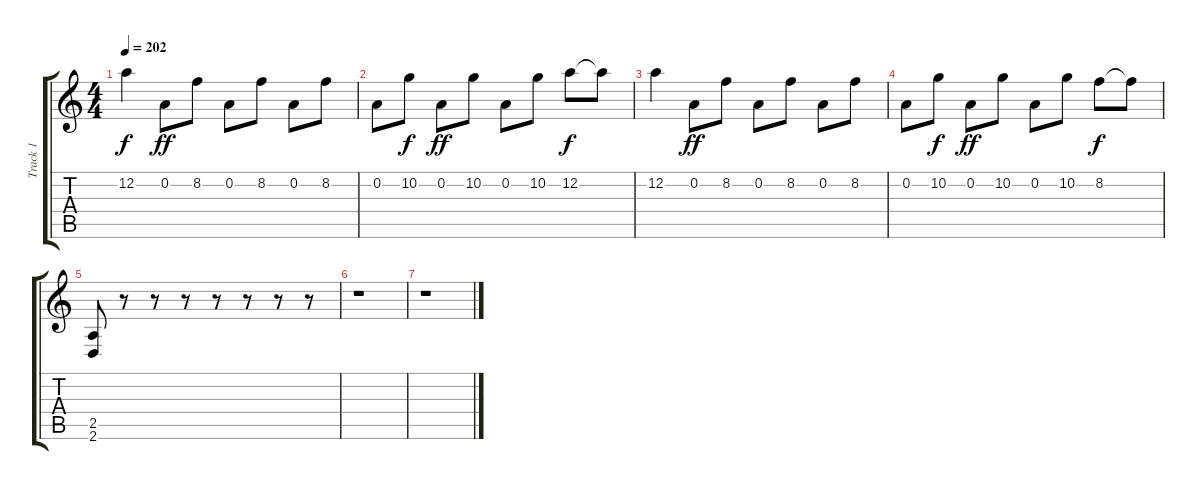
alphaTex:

\track ("Track 1" "Track 1") {instrument distortionguitar}
\staff {score tabs}
\tuning (D4 A3 F3 C3 G2 C2) {hide}
\ts (4 4)
\tempo 202
\clef g2
\ks c
12.2.4{dy f} 0.2.8{dy ff} 8.2.8 0.2.8 8.2.8 0.2.8 8.2.8 |
0.2.8 10.2.8{dy f} 0.2.8{dy ff} 10.2.8 0.2.8 10.2.8 12.2.8{dy f} 12.2{t}.8 |
12.2.4 0.2.8{dy ff} 8.2.8 0.2.8 8.2.8 0.2.8 8.2.8 |
0.2.8 10.2.8{dy f} 0.2.8{dy ff} 10.2.8 0.2.8 10.2.8 8.2.8{dy f} 8.2{t}.8 |
(2.5 2.6).8 r.8 r.8 r.8 r.8 r.8 r.8 r.8 |
r.1 |
r.1
